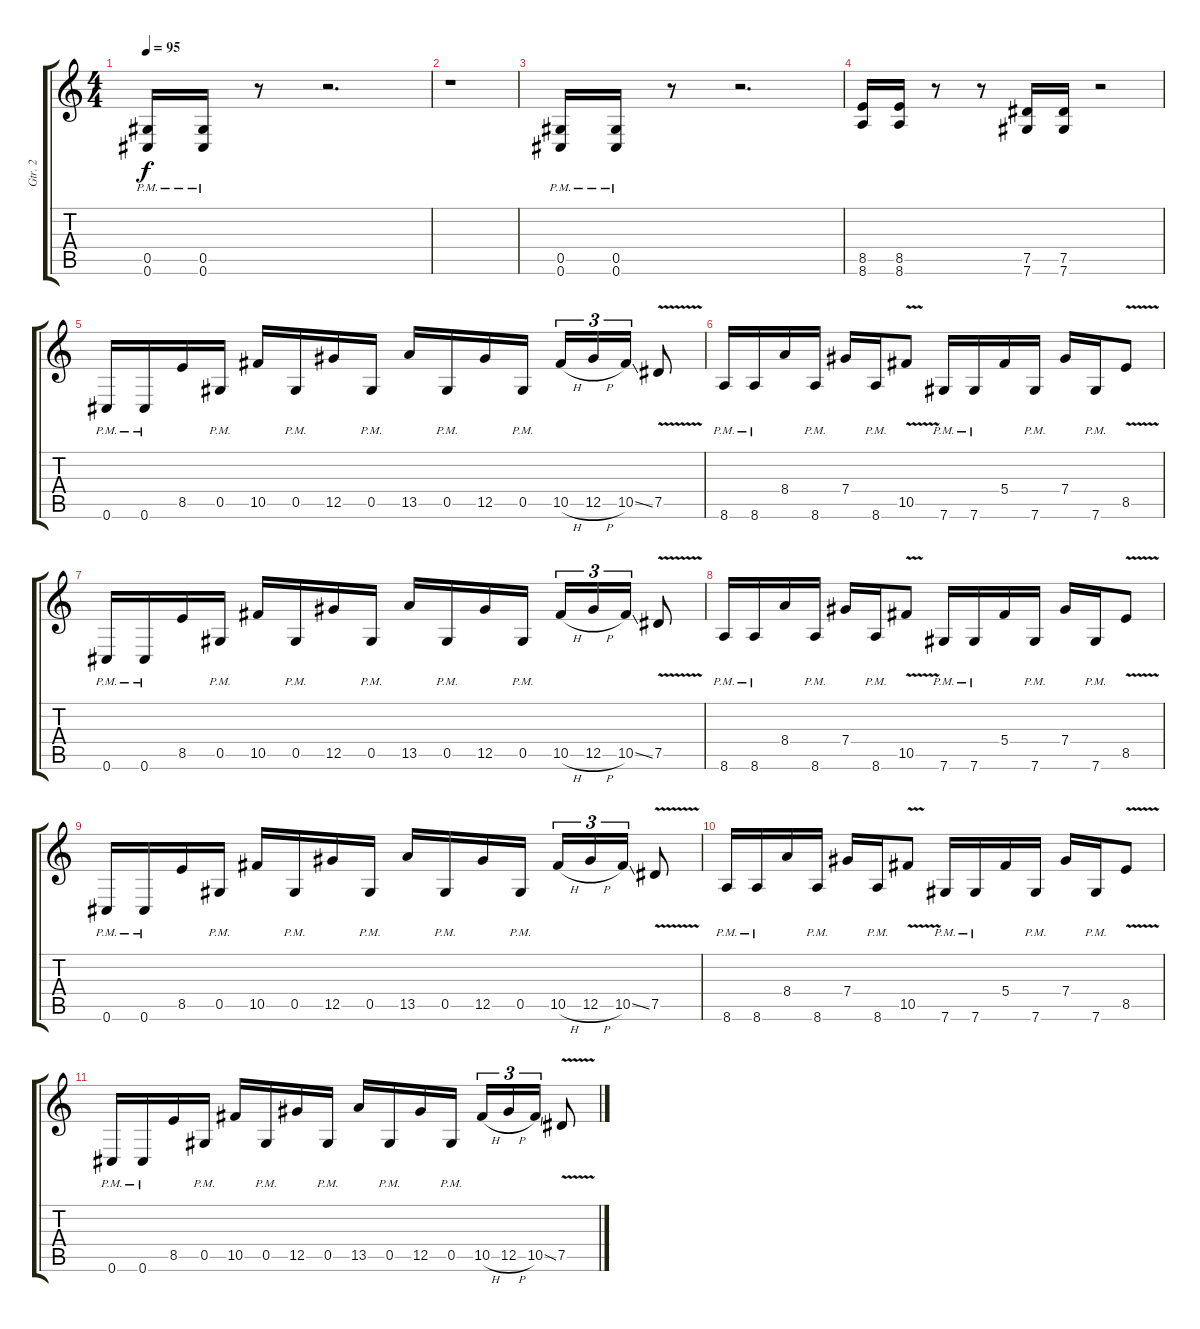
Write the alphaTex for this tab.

\track ("Gtr. 2" "Gtr. 2") {instrument distortionguitar}
\staff {score tabs}
\tuning (Eb4 Bb3 Gb3 Db3 Ab2 Db2) {hide}
\ts (4 4)
\tempo 95
\clef g2
\ks c
(0.5{pm} 0.6{pm}).16{dy f instrument distortionguitar} (0.5{pm} 0.6{pm}).16 r.8 r.2{d} |
r.1 |
(0.5{pm} 0.6{pm}).16 (0.5{pm} 0.6{pm}).16 r.8 r.2{d} |
(8.5 8.6).16 (8.5 8.6).16 r.8 r.8 (7.5 7.6).16 (7.5 7.6).16 r.2 |
0.6{pm}.16 0.6{pm}.16 8.5.16 0.5{pm}.16 10.5.16 0.5{pm}.16 12.5.16 0.5{pm}.16 13.5.16 0.5{pm}.16 12.5.16 0.5{pm}.16 10.5{h}.16{tu (3 2)} 12.5{h}.16{tu (3 2)} 10.5{ss}.16{tu (3 2)} 7.5{v}.8 |
8.6{pm}.16 8.6{pm}.16 8.4.16 8.6{pm}.16 7.4.16 8.6{pm}.16 10.5{v}.8 7.6{pm}.16 7.6{pm}.16 5.4.16 7.6{pm}.16 7.4.16 7.6{pm}.16 8.5{v}.8 |
0.6{pm}.16 0.6{pm}.16 8.5.16 0.5{pm}.16 10.5.16 0.5{pm}.16 12.5.16 0.5{pm}.16 13.5.16 0.5{pm}.16 12.5.16 0.5{pm}.16 10.5{h}.16{tu (3 2)} 12.5{h}.16{tu (3 2)} 10.5{ss}.16{tu (3 2)} 7.5{v}.8 |
8.6{pm}.16 8.6{pm}.16 8.4.16 8.6{pm}.16 7.4.16 8.6{pm}.16 10.5{v}.8 7.6{pm}.16 7.6{pm}.16 5.4.16 7.6{pm}.16 7.4.16 7.6{pm}.16 8.5{v}.8 |
0.6{pm}.16 0.6{pm}.16 8.5.16 0.5{pm}.16 10.5.16 0.5{pm}.16 12.5.16 0.5{pm}.16 13.5.16 0.5{pm}.16 12.5.16 0.5{pm}.16 10.5{h}.16{tu (3 2)} 12.5{h}.16{tu (3 2)} 10.5{ss}.16{tu (3 2)} 7.5{v}.8 |
8.6{pm}.16 8.6{pm}.16 8.4.16 8.6{pm}.16 7.4.16 8.6{pm}.16 10.5{v}.8 7.6{pm}.16 7.6{pm}.16 5.4.16 7.6{pm}.16 7.4.16 7.6{pm}.16 8.5{v}.8 |
0.6{pm}.16 0.6{pm}.16 8.5.16 0.5{pm}.16 10.5.16 0.5{pm}.16 12.5.16 0.5{pm}.16 13.5.16 0.5{pm}.16 12.5.16 0.5{pm}.16 10.5{h}.16{tu (3 2)} 12.5{h}.16{tu (3 2)} 10.5{ss}.16{tu (3 2)} 7.5{v}.8
